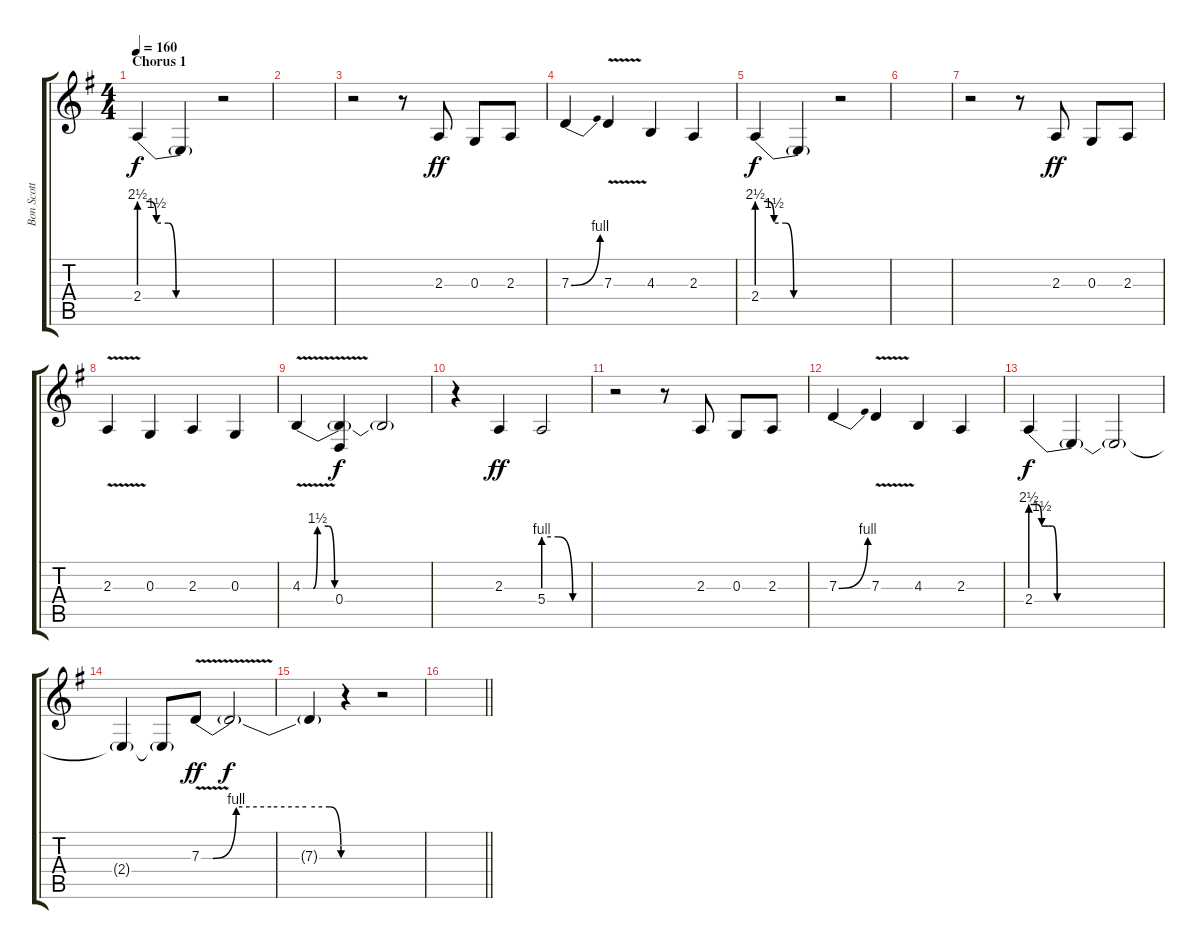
\track ("Bon Scott" "Bon Scott") {instrument lead2sawtooth}
\staff {score tabs}
\tuning (E4 B3 G3 D3 A2 E2) {hide}
\ts (4 4)
\section ("" "Chorus 1")
\tempo 160
\clef g2
\ks g
2.4{be (custom 0 10 8 10 13 6 22 6 28 0 40 0 60 0)}.4{dy f} 2.4{t}.4 r.2 |
|
r.2 r.8 2.3.8{dy ff} 0.3.8 2.3.8 |
7.3{be (bend 0 0 60 4)}.4 7.3{v}.4 4.3.4 2.3.4 |
2.4{be (custom 0 10 8 10 13 6 22 6 28 0 40 0 60 0)}.4{dy f} 2.4{t}.4 r.2 |
|
r.2 r.8 2.3.8{dy ff} 0.3.8 2.3.8 |
2.3{v}.4 0.3.4 2.3.4 0.3.4 |
4.3{be (custom 0 0 5 0 7 6 12 6 15 0 30 0 45 0 60 0) v}.4 (4.3{t} 0.4).4{dy f} 4.3{t}.2 |
r.4 2.3.4{dy ff} 5.4{be (custom 0 4 20 4 40 0 60 0)}.2 |
r.2 r.8 2.3.8 0.3.8 2.3.8 |
7.3{be (bend 0 0 60 4)}.4 7.3{v}.4 4.3.4 2.3.4 |
2.4{be (custom 0 10 3 10 5 6 8 6 10 6 12 0 28 0 40 0 60 0)}.4{dy f} 2.4{t}.4 2.4{t}.2 |
2.4{t}.4 2.4{t}.8 7.3{be (custom 0 0 5 0 15 4 30 4 45 4 55 4 60 0) v}.8{dy ff} 7.3{t}.2{dy f} |
7.3{t}.4 r.4 r.2 |
\barLineRight lightlight
